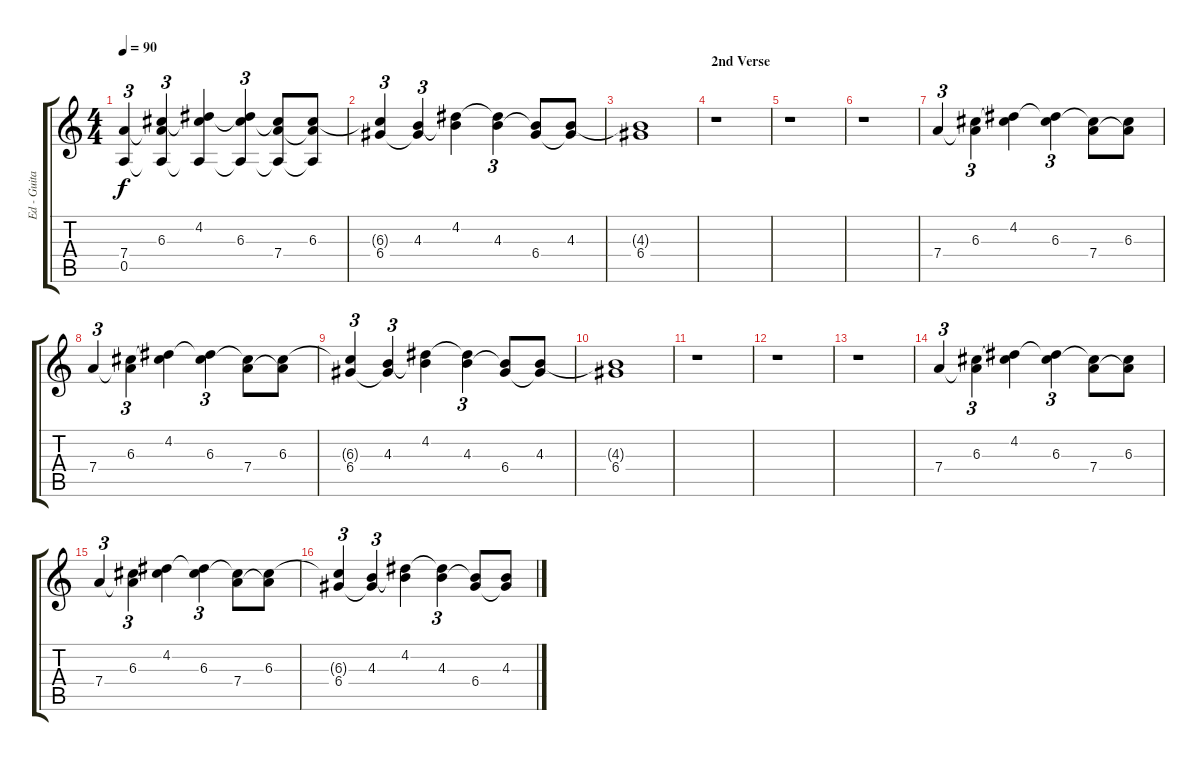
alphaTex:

\track ("Ed - Guitar" "Ed - Guita") {instrument electricguitarjazz}
\staff {score tabs}
\tuning (E4 B3 G3 D3 A2 E2) {hide}
\ts (4 4)
\tempo 90
\clef g2
\ks c
(7.4 0.5{t}).4{tu (3 2) dy f} (6.3 7.4{t} 0.5{t}).4{tu (3 2)} (4.2 6.3{t} 0.5{t}).4 (4.2{t} 6.3 0.5{t}).4{tu (3 2)} (6.3{t} 7.4 0.5{t}).8 (6.3 7.4{t} 0.5{t}).8 |
(6.3{t} 6.4).4{tu (3 2)} (4.3 6.4{t}).4{tu (3 2)} (4.2 4.3{t}).4 (4.2{t} 4.3).4{tu (3 2)} (4.3{t} 6.4).8 (4.3 6.4{t}).8 |
(4.3{t} 6.4).1 |
\section ("" "2nd Verse")
r.1 |
r.1 |
r.1 |
7.4.4{tu (3 2) instrument electricguitarjazz} (6.3 7.4{t}).4{tu (3 2)} (4.2 6.3{t}).4 (4.2{t} 6.3).4{tu (3 2)} (6.3{t} 7.4).8 (6.3 7.4{t}).8 |
7.4.4{tu (3 2)} (6.3 7.4{t}).4{tu (3 2)} (4.2 6.3{t}).4 (4.2{t} 6.3).4{tu (3 2)} (6.3{t} 7.4).8 (6.3 7.4{t}).8 |
(6.3{t} 6.4).4{tu (3 2)} (4.3 6.4{t}).4{tu (3 2)} (4.2 4.3{t}).4 (4.2{t} 4.3).4{tu (3 2)} (4.3{t} 6.4).8 (4.3 6.4{t}).8 |
(4.3{t} 6.4).1 |
r.1 |
r.1 |
r.1 |
7.4.4{tu (3 2) instrument electricguitarjazz} (6.3 7.4{t}).4{tu (3 2)} (4.2 6.3{t}).4 (4.2{t} 6.3).4{tu (3 2)} (6.3{t} 7.4).8 (6.3 7.4{t}).8 |
7.4.4{tu (3 2)} (6.3 7.4{t}).4{tu (3 2)} (4.2 6.3{t}).4 (4.2{t} 6.3).4{tu (3 2)} (6.3{t} 7.4).8 (6.3 7.4{t}).8 |
(6.3{t} 6.4).4{tu (3 2)} (4.3 6.4{t}).4{tu (3 2)} (4.2 4.3{t}).4 (4.2{t} 4.3).4{tu (3 2)} (4.3{t} 6.4).8 (4.3 6.4{t}).8
